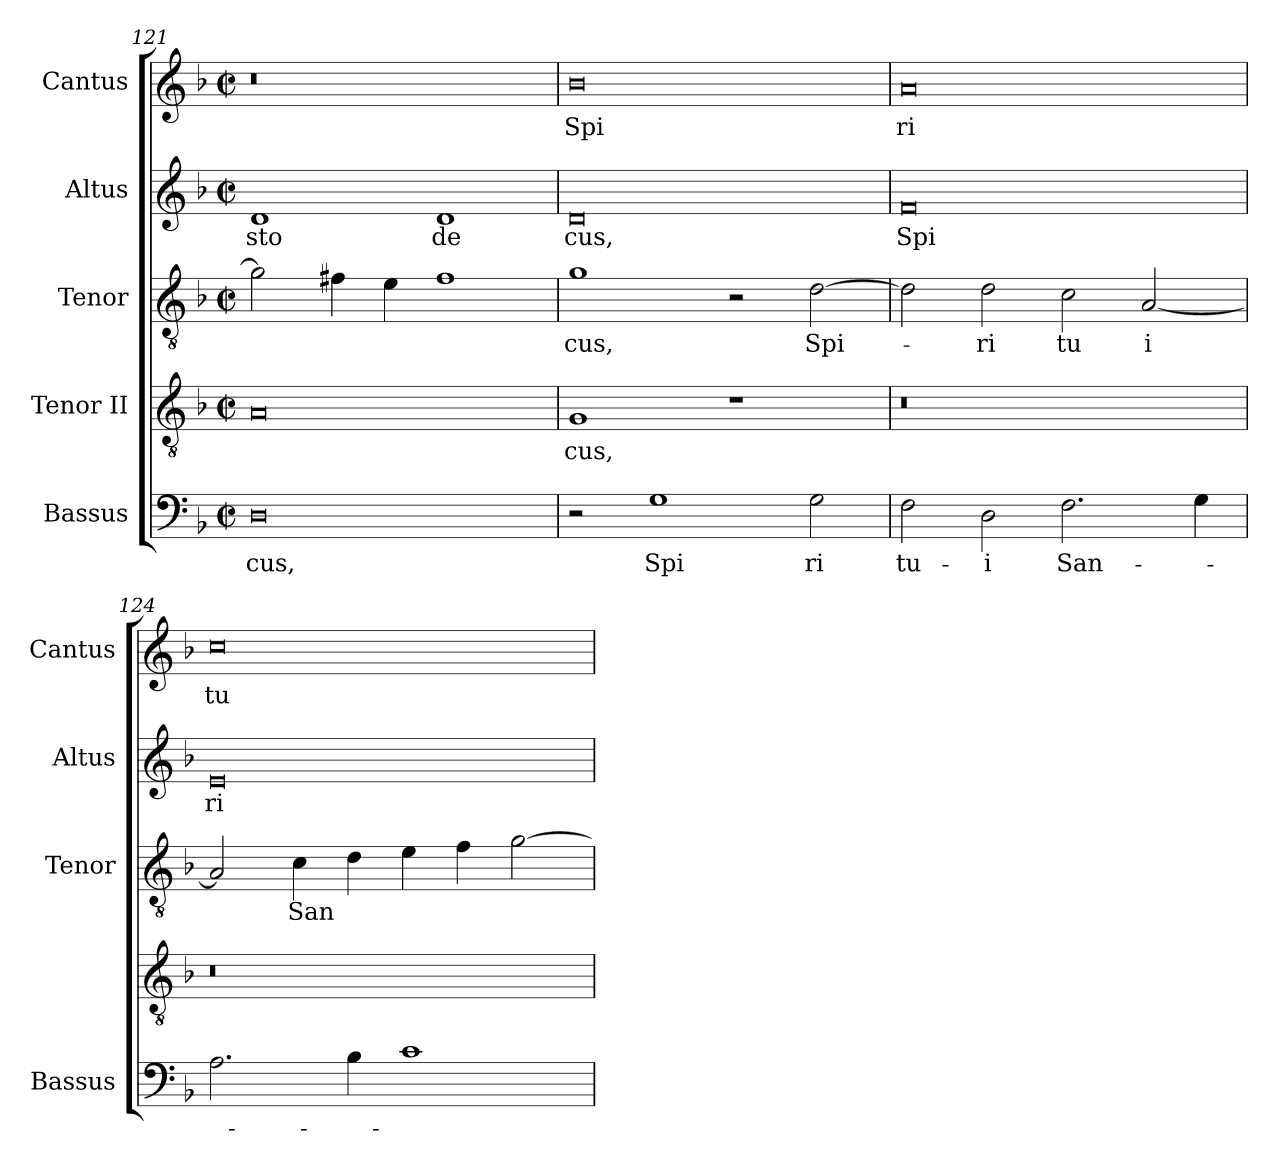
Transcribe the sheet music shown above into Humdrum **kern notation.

**kern	**text	**kern	**text	**kern	**text	**kern	**text	**kern	**text
*part5	*part5	*part4	*part4	*part3	*part3	*part2	*part2	*part1	*part1
*staff5	*staff5	*staff4	*staff4	*staff3	*staff3	*staff2	*staff2	*staff1	*staff1
*I"Bassus	*	*I"Tenor II	*	*I"Tenor	*	*I"Altus	*	*I"Cantus	*
*I'Bassus	*	*	*	*I'Tenor	*	*I'Altus	*	*I'Cantus	*
*clefF4	*	*clefGv2	*	*clefGv2	*	*clefG2	*	*clefG2	*
*k[b-]	*	*k[b-]	*	*k[b-]	*	*k[b-]	*	*k[b-]	*
*F:	*	*F:	*	*F:	*	*F:	*	*F:	*
*M2/2	*	*M2/2	*	*M2/2	*	*M2/2	*	*M2/2	*
*met(c|)	*	*met(c|)	*	*met(c|)	*	*met(c|)	*	*met(c|)	*
=121	=121	=121	=121	=121	=121	=121	=121	=121	=121
!	!LO:LY:b:cj	!	!	!	!	!	!LO:LY:b:cj	!	!
0D	cus,	0A	.	2g\]	.	1d	sto	0r	.
.	.	.	.	4f#X\	.	.	.	.	.
.	.	.	.	4e\	.	.	.	.	.
!	!	!	!	!	!	!	!LO:LY:b:cj	!	!
.	.	.	.	1f#	.	1d	de	.	.
=122	=122	=122	=122	=122	=122	=122	=122	=122	=122
!	!	!	!LO:LY:b:cj	!	!LO:LY:b:cj	!	!LO:LY:b:cj	!	!LO:LY:b:cj
2r	.	1G	-cus,	1g	-cus,	0d	cus,	0b-	Spi
!	!LO:LY:b:cj	!	!	!	!	!	!	!	!
1G	Spi	.	.	.	.	.	.	.	.
.	.	1r	.	2r	.	.	.	.	.
!	!LO:LY:b:cj	!	!	!	!LO:LY:b	!	!	!	!
2G\	ri	.	.	[>2d\	Spi-	.	.	.	.
!!LO:PB:g=z
=123	=123	=123	=123	=123	=123	=123	=123	=123	=123
!	!LO:LY:b:cj	!	!	!	!	!	!LO:LY:b:cj	!	!LO:LY:b:cj
2F\	tu-	0r	.	2d\]	.	0f	Spi	0a	ri
!	!LO:LY:b:cj	!	!	!	!LO:LY:b:cj	!	!	!	!
2D\	-i	.	.	2d\	-ri	.	.	.	.
!	!LO:LY:b	!	!	!	!LO:LY:b:cj	!	!	!	!
2.F\	San-	.	.	2c\	tu	.	.	.	.
!	!	!	!	!	!LO:LY:b:rj	!	!	!	!
.	.	.	.	[<2A/	i	.	.	.	.
4G\	.	.	.	.	.	.	.	.	.
=124	=124	=124	=124	=124	=124	=124	=124	=124	=124
!	!	!	!	!	!	!	!LO:LY:b:cj	!	!LO:LY:b:cj
2.A\	.	0r	.	2A/]	.	0e	ri	0cc	tu
!	!	!	!	!	!LO:LY:b	!	!	!	!
.	.	.	.	4c\	San	.	.	.	.
4B-\	.	.	.	4d\	.	.	.	.	.
1c	.	.	.	4e\	.	.	.	.	.
.	.	.	.	4f\	.	.	.	.	.
.	.	.	.	[>2g\	.	.	.	.	.
=	=	=	=	=	=	=	=	=	=
*-	*-	*-	*-	*-	*-	*-	*-	*-	*-
